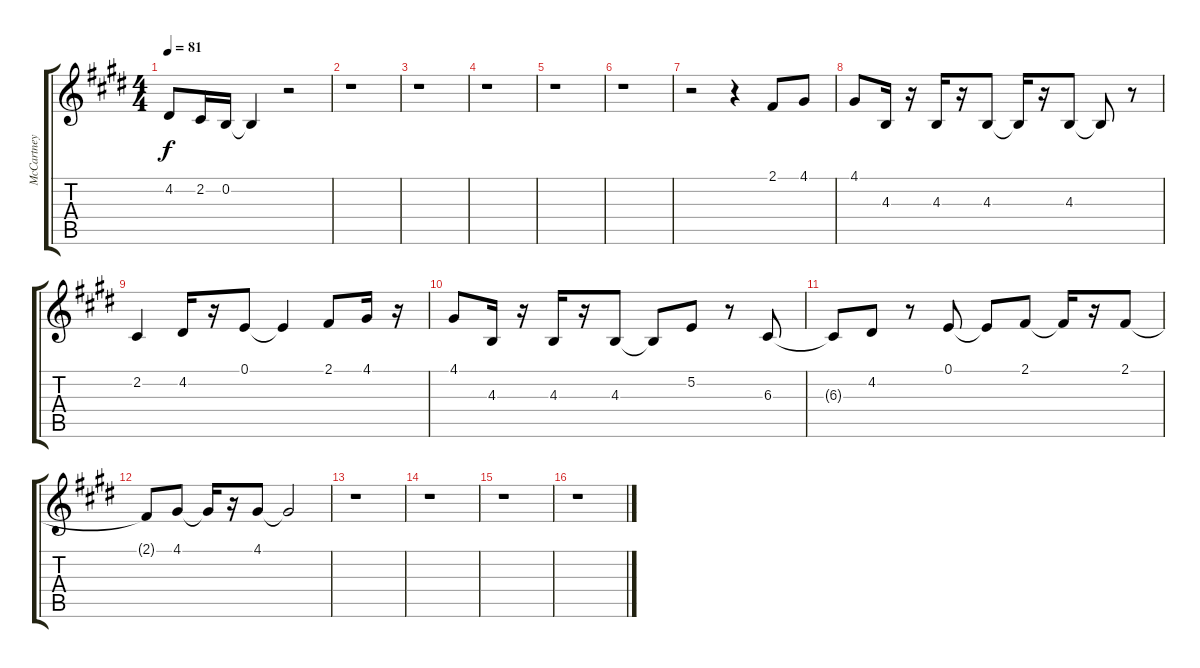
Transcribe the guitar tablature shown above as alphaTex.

\track ("McCartney Voice" "McCartney ") {instrument englishhorn}
\staff {score tabs}
\tuning (E4 B3 G3 D3 A2 E2) {hide}
\ts (4 4)
\tempo 81
\clef g2
\ks c#minor
4.2{t}.8{dy f} 2.2.16 0.2.16 0.2{t}.4 r.2 |
r.1 |
r.1 |
\ks e
r.1 |
\ks c#minor
r.1 |
r.1 |
r.2 r.4 2.1.8 4.1.8 |
\ks e
4.1.8 4.3.16 r.16 4.3.16 r.16 4.3.8 4.3{t}.16 r.16 4.3.8 4.3{t}.8 r.8 |
\ks c#minor
2.2.4 4.2.16 r.16 0.1.8 0.1{t}.4 2.1.8 4.1.16 r.16 |
4.1.8 4.3.16 r.16 4.3.16 r.16 4.3.8 4.3{t}.8 5.2.8 r.8 6.3.8 |
6.3{t}.8 4.2.8 r.8 0.1.8 0.1{t}.8 2.1.8 2.1{t}.16 r.16 2.1.8 |
\ks e
2.1{t}.8 4.1.8 4.1{t}.16 r.16 4.1.8 4.1{t}.2 |
\ks c#minor
r.1 |
r.1 |
r.1 |
\ks e
r.1
